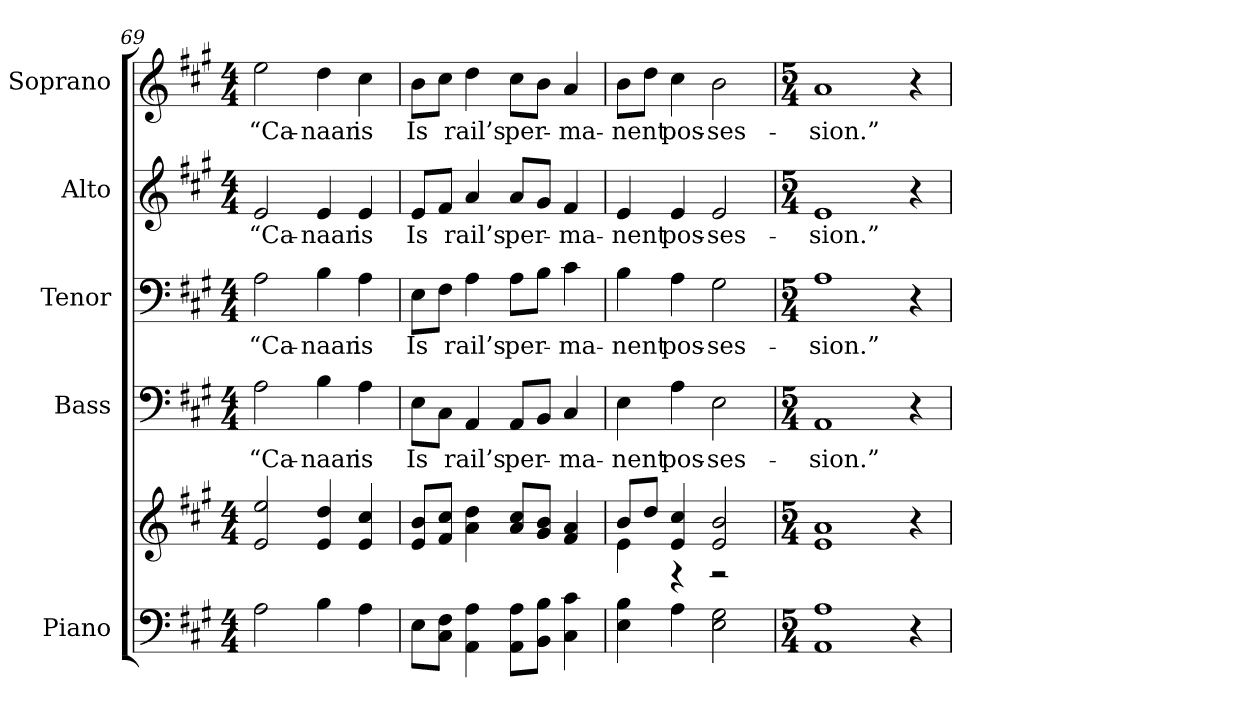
**kern	**kern	**kern	**text	**kern	**text	**kern	**text	**kern	**text
*part5	*part5	*part4	*part4	*part3	*part3	*part2	*part2	*part1	*part1
*staff6	*staff5	*staff4	*staff4	*staff3	*staff3	*staff2	*staff2	*staff1	*staff1
*I"Piano	*	*I"Bass	*	*I"Tenor	*	*I"Alto	*	*I"Soprano	*
*I'Pno.	*	*I'B.	*	*I'T.	*	*I'A.	*	*I'S.	*
!!LO:LB:g=z
*clefF4	*clefG2	*clefF4	*	*clefF4	*	*clefG2	*	*clefG2	*
*k[f#c#g#]	*k[f#c#g#]	*k[f#c#g#]	*	*k[f#c#g#]	*	*k[f#c#g#]	*	*k[f#c#g#]	*
*A:	*A:	*A:	*	*A:	*	*A:	*	*A:	*
*M4/4	*M4/4	*M4/4	*	*M4/4	*	*M4/4	*	*M4/4	*
=69	=69	=69	=69	=69	=69	=69	=69	=69	=69
!	!	!	!LO:LY:b:color=#000000	!	!	!	!	!	!
!	!	!	!	!	!LO:LY:b:color=#000000	!	!	!	!
!	!	!	!	!	!	!	!LO:LY:b:color=#000000	!	!
!	!	!	!	!	!	!	!	!	!LO:LY:b:color=#000000
2Ai\	2ei/ 2eei	2Ai\	“Ca-	2Ai\	“Ca-	2ei/	“Ca-	2eei\	“Ca-
!	!	!	!LO:LY:b:color=#000000	!	!	!	!	!	!
!	!	!	!	!	!LO:LY:b:color=#000000	!	!	!	!
!	!	!	!	!	!	!	!LO:LY:b:color=#000000	!	!
!	!	!	!	!	!	!	!	!	!LO:LY:b:color=#000000
4Bi\	4ei/ 4ddi	4Bi\	-naan	4Bi\	-naan	4ei/	-naan	4ddi\	-naan
!	!	!	!LO:LY:b:color=#000000	!	!	!	!	!	!
!	!	!	!	!	!LO:LY:b:color=#000000	!	!	!	!
!	!	!	!	!	!	!	!LO:LY:b:color=#000000	!	!
!	!	!	!	!	!	!	!	!	!LO:LY:b:color=#000000
4Ai\	4ei/ 4cc#i	4Ai\	is	4Ai\	is	4ei/	is	4cc#i\	is
=70	=70	=70	=70	=70	=70	=70	=70	=70	=70
!	!	!	!LO:LY:b:color=#000000	!	!	!	!	!	!
!	!	!	!	!	!LO:LY:b:color=#000000	!	!	!	!
!	!	!	!	!	!	!	!LO:LY:b:color=#000000	!	!
!	!	!	!	!	!	!	!	!	!LO:LY:b:color=#000000
8Ei\L	8ei/ 8biL	8Ei\L	Is	8Ei\L	Is	8ei/L	Is	8bi\L	Is
8C#i\ 8F#iJ	8f#i/ 8cc#iJ	8C#i\J	.	8F#i\J	.	8f#i/J	.	8cc#i\J	.
!	!	!	!LO:LY:b:color=#000000	!	!	!	!	!	!
!	!	!	!	!	!LO:LY:b:color=#000000	!	!	!	!
!	!	!	!	!	!	!	!LO:LY:b:color=#000000	!	!
!	!	!	!	!	!	!	!	!	!LO:LY:b:color=#000000
4AAi\ 4Ai	4ai\ 4ddi	4AAi/	rail’s	4Ai\	rail’s	4ai/	rail’s	4ddi\	rail’s
!	!	!	!LO:LY:b:color=#000000	!	!	!	!	!	!
!	!	!	!	!	!LO:LY:b:color=#000000	!	!	!	!
!	!	!	!	!	!	!	!LO:LY:b:color=#000000	!	!
!	!	!	!	!	!	!	!	!	!LO:LY:b:color=#000000
8AAi\ 8AiL	8ai/ 8cc#iL	8AAi/L	per-	8Ai\L	per-	8ai/L	per-	8cc#i\L	per-
8BBi\ 8BiJ	8g#i/ 8biJ	8BBi/J	.	8Bi\J	.	8g#i/J	.	8bi\J	.
!	!	!	!LO:LY:b:color=#000000	!	!	!	!	!	!
!	!	!	!	!	!LO:LY:b:color=#000000	!	!	!	!
!	!	!	!	!	!	!	!LO:LY:b:color=#000000	!	!
!	!	!	!	!	!	!	!	!	!LO:LY:b:color=#000000
4C#i\ 4c#i	4f#i/ 4ai	4C#i/	-ma-	4c#i\	-ma-	4f#i/	-ma-	4ai/	-ma-
=71	=71	=71	=71	=71	=71	=71	=71	=71	=71
*	*^	*	*	*	*	*	*	*	*
!	!	!	!	!LO:LY:b:color=#000000	!	!	!	!	!	!
!	!	!	!	!	!	!LO:LY:b:color=#000000	!	!	!	!
!	!	!	!	!	!	!	!	!LO:LY:b:color=#000000	!	!
!	!	!	!	!	!	!	!	!	!	!LO:LY:b:color=#000000
4Ei\ 4Bi	8bi/L	4ei\	4Ei\	-nent	4Bi\	-nent	4ei/	-nent	8bi\L	-nent
.	8ddi/J	.	.	.	.	.	.	.	8ddi\J	.
!	!	!	!	!LO:LY:b:color=#000000	!	!	!	!	!	!
!	!	!	!	!	!	!LO:LY:b:color=#000000	!	!	!	!
!	!	!	!	!	!	!	!	!LO:LY:b:color=#000000	!	!
!	!	!	!	!	!	!	!	!	!	!LO:LY:b:color=#000000
4Ai\	4ei/ 4cc#i	4r	4Ai\	pos-	4Ai\	pos-	4ei/	pos-	4cc#i\	pos-
!	!	!	!	!LO:LY:b:color=#000000	!	!	!	!	!	!
!	!	!	!	!	!	!LO:LY:b:color=#000000	!	!	!	!
!	!	!	!	!	!	!	!	!LO:LY:b:color=#000000	!	!
!	!	!	!	!	!	!	!	!	!	!LO:LY:b:color=#000000
2Ei\ 2G#i	2ei/ 2bi	2r	2Ei\	-ses-	2G#i\	-ses-	2ei/	-ses-	2bi\	-ses-
*	*v	*v	*	*	*	*	*	*	*	*
=72	=72	=72	=72	=72	=72	=72	=72	=72	=72
*M5/4	*M5/4	*M5/4	*	*M5/4	*	*M5/4	*	*M5/4	*
*	*^	*	*	*	*	*	*	*	*
!	!	!	!	!LO:LY:b:color=#000000	!	!	!	!	!	!
*	*v	*v	*	*	*	*	*	*	*	*
*	*^	*	*	*	*	*	*	*	*
!	!	!	!	!	!	!LO:LY:b:color=#000000	!	!	!	!
*	*v	*v	*	*	*	*	*	*	*	*
*	*^	*	*	*	*	*	*	*	*
!	!	!	!	!	!	!	!	!LO:LY:b:color=#000000	!	!
*	*v	*v	*	*	*	*	*	*	*	*
*	*^	*	*	*	*	*	*	*	*
!	!	!	!	!	!	!	!	!	!	!LO:LY:b:color=#000000
*	*v	*v	*	*	*	*	*	*	*	*
1AAi 1Ai	1ei 1ai	1AAi	-sion.”	1Ai	-sion.”	1ei	-sion.”	1ai	-sion.”
4r	4r	4r	.	4r	.	4r	.	4r	.
=	=	=	=	=	=	=	=	=	=
*-	*-	*-	*-	*-	*-	*-	*-	*-	*-
